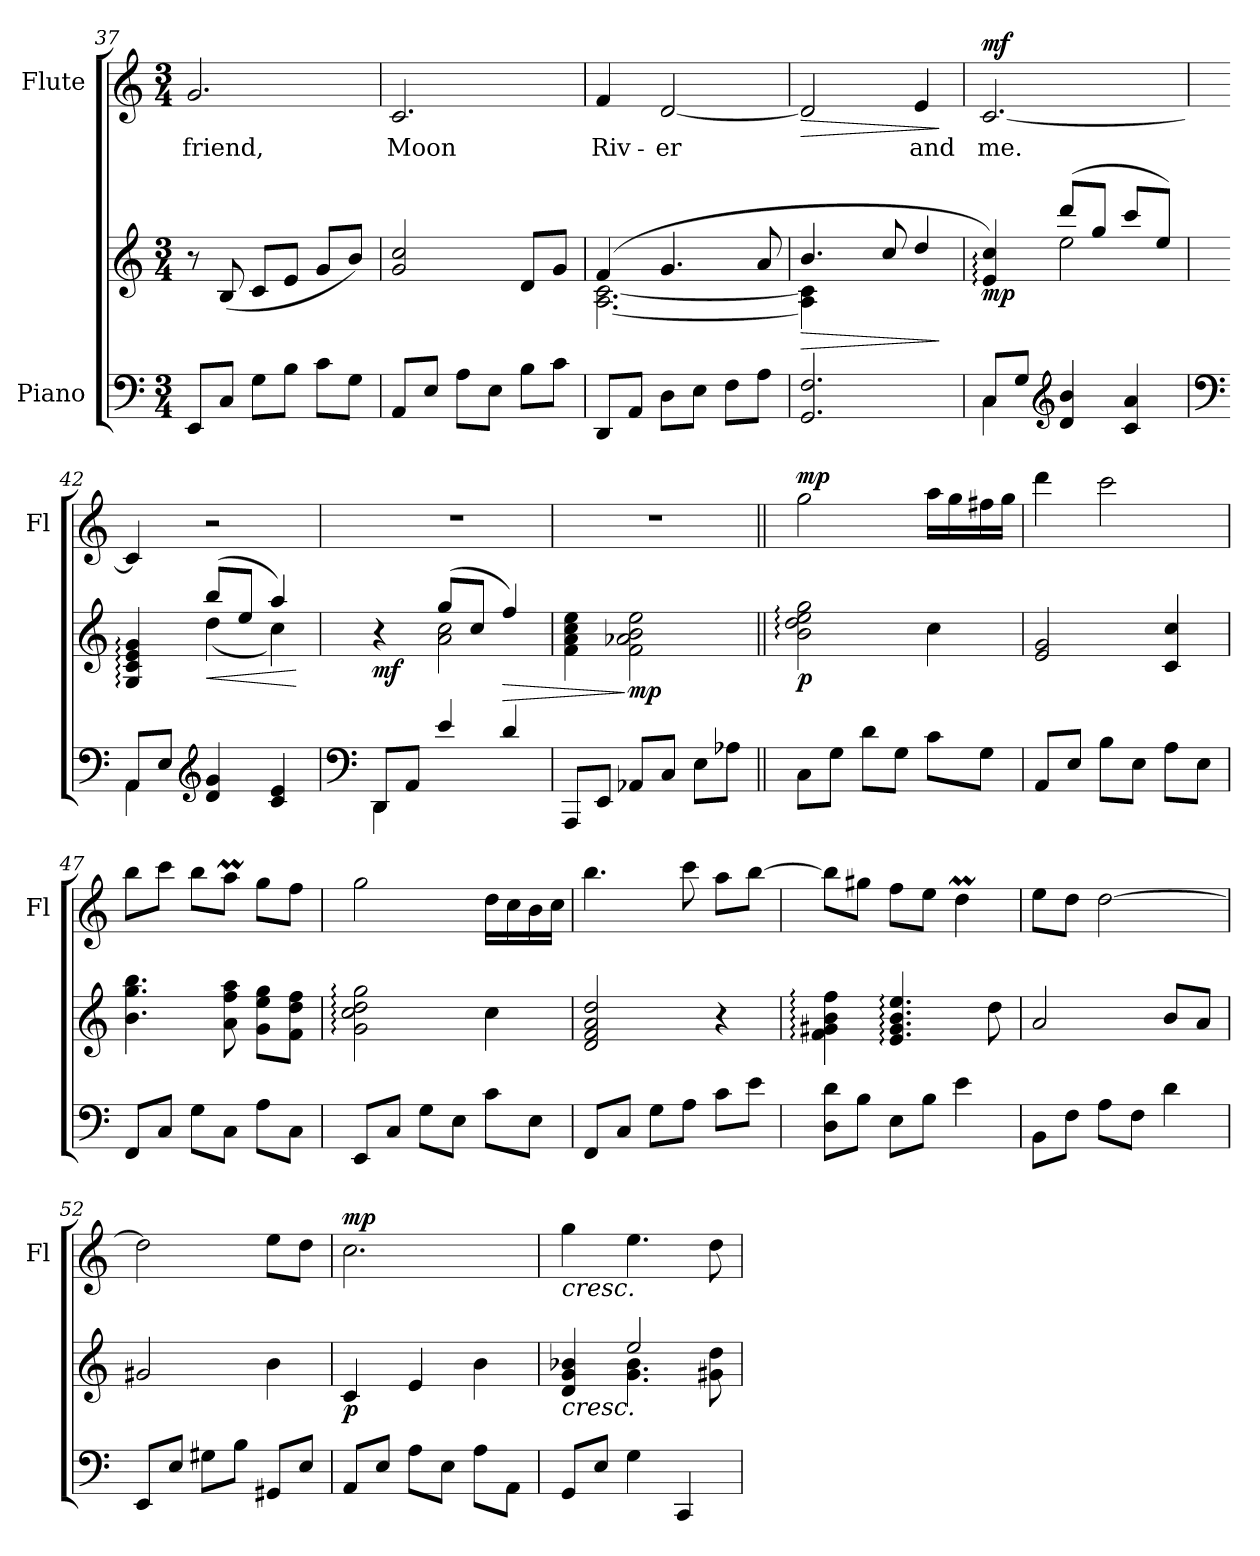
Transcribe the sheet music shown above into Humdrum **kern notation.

**kern	**kern	**dynam	**kern	**text	**dynam
*part2	*part2	*part2	*part1	*part1	*part1
*staff3	*staff2	*staff2/3	*staff1	*staff1	*staff1
*I"Piano	*	*	*I"Flute	*	*
*	*	*	*I'Fl	*	*
*clefF4	*clefG2	*	*clefG2	*	*
*k[]	*k[]	*	*k[]	*	*
*M3/4	*M3/4	*	*M3/4	*	*
=37	=37	=37	=37	=37	=37
!	!	!	!	!LO:LY:a	!
8EE/L	8r	.	2.g/	friend,	.
8C/J	(<8B/	.	.	.	.
8G\L	8c/L	.	.	.	.
8B\J	8e/J	.	.	.	.
8c\L	8g/L	.	.	.	.
8G\J	8b/J)	.	.	.	.
!!LO:PB:g=z
=38	=38	=38	=38	=38	=38
8AA/L	2g/ 2cc/	.	2.c/	Moon	.
8E/J	.	.	.	.	.
8A\L	.	.	.	.	.
8E\J	.	.	.	.	.
8B\L	8d/L	.	.	.	.
8c\J	8g/J	.	.	.	.
=39	=39	=39	=39	=39	=39
*	*^	*	*	*	*
8DD/L	(>4f/	[2.A\ [2.c\	.	4f/	Riv-	.
8AA/J	.	.	.	.	.	.
8D\L	4.g/	.	.	[2d/	-er	.
8E\J	.	.	.	.	.	.
8F\L	.	.	.	.	.	.
8A\J	8a/	.	.	.	.	.
=40	=40	=40	=40	=40	=40	=40
!	!	!	!LO:HP:b	!	!	!LO:HP:b
2.GG/ 2.F/	4.b/	4A\] 4c\]	>	2d/]	.	>
.	.	2ryy	.	.	.	.
.	8cc/	.	.	.	.	.
.	4dd/	.	.	4e/	and	.
*	*v	*v	*	*	*	*
.	.	]	.	.	]
=41	=41	=41	=41	=41	=41
*^	*^	*	*	*	*
!	!	!	!	!LO:DY:b	!	!	!LO:DY:b
8C/L	4C\	4e/: 4cc/:)	4ryy	mp	[2.c/	me.	mf
8G/J	.	.	.	.	.	.	.
*clefG2	*	*	*	*	*	*	*
4d/ 4b/	2ryy	(>8ddd/L	2ee\	.	.	.	.
.	.	8gg/J	.	.	.	.	.
4c/ 4a/	.	8ccc/L	.	.	.	.	.
.	.	8ee/J)	.	.	.	.	.
=42	=42	=42	=42	=42	=42	=42	=42
*clefF4	*	*	*	*	*	*	*
8AA/L	4AA\	4G/: 4c/: 4e/: 4g/:	4ryy	.	4c/]	.	.
8E/J	.	.	.	.	.	.	.
*clefG2	*	*	*	*	*	*	*
!	!	!	!	!LO:HP:b	!	!	!
4d/ 4g/	2ryy	(>8bb/L	(<4dd\	<	2r	.	.
.	.	8ee/J	.	.	.	.	.
4c/ 4e/	.	4aa/)	4cc\)	.	.	.	.
*v	*v	*	*	*	*	*	*
*	*v	*v	*	*	*	*
.	.	[	.	.	.
=43	=43	=43	=43	=43	=43
*clefF4	*	*	*	*	*
*^	*^	*	*	*	*
!	!	!	!	!LO:DY:b	!	!	!
8DD/L	4DD\	4r	4ryy	mf	2.r	.	.
8AA/J	.	.	.	.	.	.	.
4e/	2ryy	(>8gg/L	2a\ 2cc\	.	.	.	.
.	.	8cc/J	.	.	.	.	.
!	!	!	!	!LO:HP:b	!	!	!
4d/	.	4ff/)	.	>	.	.	.
*v	*v	*	*	*	*	*	*
*	*v	*v	*	*	*	*
!!LO:LB:g=z
=44	=44	=44	=44	=44	=44
8AAA/L	4f\ 4a\ 4cc\ 4ee\	.	2.r	.	.
8EE/J	.	.	.	.	.
!	!	!LO:DY:n=1:b	!	!	!
8AA-X/L	2f\ 2a-X\ 2b\ 2ee\	] mp	.	.	.
8C/J	.	.	.	.	.
8E\L	.	.	.	.	.
8A-X\J	.	.	.	.	.
=45||	=45||	=45||	=45||	=45||	=45||
!	!	!LO:DY:b	!	!	!LO:DY:b
8C\L	2b\: 2dd\: 2ee\: 2gg\:	p	2gg\	.	mp
8G\J	.	.	.	.	.
8d\L	.	.	.	.	.
8G\J	.	.	.	.	.
8c\L	4cc\	.	16aa\LL	.	.
.	.	.	16gg\	.	.
8G\J	.	.	16ff#X\	.	.
.	.	.	16gg\JJ	.	.
=46	=46	=46	=46	=46	=46
8AA/L	2e/ 2g/	.	4ddd\	.	.
8E/J	.	.	.	.	.
8B\L	.	.	2ccc\	.	.
8E\J	.	.	.	.	.
8A\L	4c/ 4cc/	.	.	.	.
8E\J	.	.	.	.	.
=47	=47	=47	=47	=47	=47
8FF/L	4.b\ 4.gg\ 4.bb\	.	8bb\L	.	.
8C/J	.	.	8ccc\J	.	.
8G\L	.	.	8bb\L	.	.
8C\J	8a\ 8ff\ 8aa\	.	8aaM\J	.	.
8A\L	8g\ 8ee\ 8gg\L	.	8gg\L	.	.
8C\J	8f\ 8dd\ 8ff\J	.	8ff\J	.	.
=48	=48	=48	=48	=48	=48
8EE/L	2g\: 2cc\: 2dd\: 2gg\:	.	2gg\	.	.
8C/J	.	.	.	.	.
8G\L	.	.	.	.	.
8E\J	.	.	.	.	.
8c\L	4cc\	.	16dd\LL	.	.
.	.	.	16cc\	.	.
8E\J	.	.	16b\	.	.
.	.	.	16cc\JJ	.	.
!!LO:LB:g=z
=49	=49	=49	=49	=49	=49
8FF/L	2d/ 2f/ 2a/ 2dd/	.	4.bb\	.	.
8C/J	.	.	.	.	.
8G\L	.	.	.	.	.
8A\J	.	.	8ccc\	.	.
8c\L	4r	.	8aa\L	.	.
8e\J	.	.	[8bb\J	.	.
=50	=50	=50	=50	=50	=50
8D\ 8d\L	4f\: 4g#X\: 4b\: 4ff\:	.	8bb\L]	.	.
8B\J	.	.	8gg#X\J	.	.
8E\L	4.e/: 4.g#/: 4.b/: 4.ee/:	.	8ff\L	.	.
8B\J	.	.	8ee\J	.	.
4e\	.	.	4ddM\	.	.
.	8dd\	.	.	.	.
=51	=51	=51	=51	=51	=51
8BB\L	2a/	.	8ee\L	.	.
8F\J	.	.	8dd\J	.	.
8A\L	.	.	[2dd\	.	.
8F\J	.	.	.	.	.
4d\	8b/L	.	.	.	.
.	8a/J	.	.	.	.
=52	=52	=52	=52	=52	=52
8EE/L	2g#X/	.	2dd\]	.	.
8E/J	.	.	.	.	.
8G#X\L	.	.	.	.	.
8B\J	.	.	.	.	.
8GG#X/L	4b\	.	8ee\L	.	.
8E/J	.	.	8dd\J	.	.
=53	=53	=53	=53	=53	=53
!	!	!LO:DY:b	!	!	!LO:DY:b
8AA/L	4c/	p	2.cc\	.	mp
8E/J	.	.	.	.	.
8A\L	4e/	.	.	.	.
8E\J	.	.	.	.	.
8A\L	4b\	.	.	.	.
8AA\J	.	.	.	.	.
=54	=54	=54	=54	=54	=54
*	*^	*	*	*	*
!	!	!	!	!LO:TX:b:i:t=cresc.	!	!
!	!LO:TX:b:i:t=cresc.	!	!	!	!	!
8GG/L	4d/ 4g/ 4b-X/	4ryy	.	4gg\	.	.
8E/J	.	.	.	.	.	.
4G\	2ee/	4.g\ 4.b-\	.	4.ee\	.	.
4CC/	.	.	.	.	.	.
.	.	8g#X\ 8dd\	.	8dd\	.	.
*	*v	*v	*	*	*	*
=	=	=	=	=	=
*-	*-	*-	*-	*-	*-
